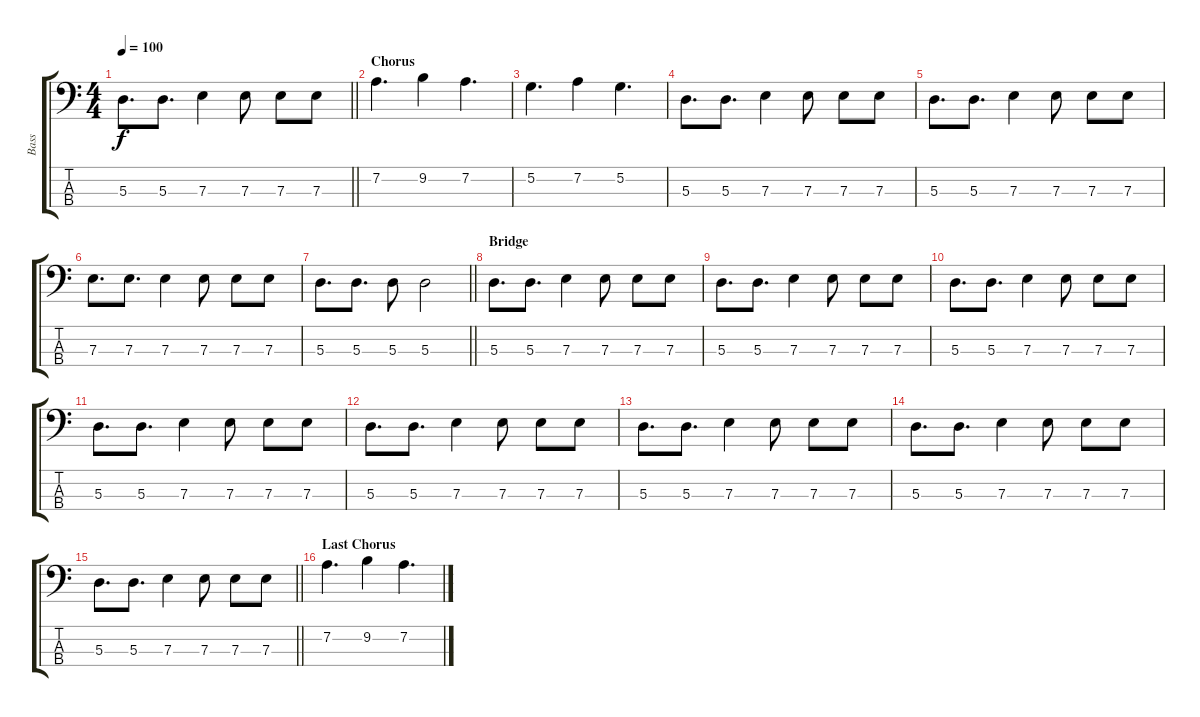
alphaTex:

\track ("Bass" "Bass") {instrument electricbassfinger}
\staff {score tabs}
\tuning (G2 D2 A1 E1) {hide}
\ts (4 4)
\tempo 100
\clef f4
\barLineRight lightlight
\ks c
5.3.8{d dy f} 5.3.8{d} 7.3.4 7.3.8 7.3.8 7.3.8 |
\section ("" "Chorus")
7.2.4{d} 9.2.4 7.2.4{d} |
5.2.4{d} 7.2.4 5.2.4{d} |
5.3.8{d} 5.3.8{d} 7.3.4 7.3.8 7.3.8 7.3.8 |
5.3.8{d} 5.3.8{d} 7.3.4 7.3.8 7.3.8 7.3.8 |
7.3.8{d} 7.3.8{d} 7.3.4 7.3.8 7.3.8 7.3.8 |
\barLineRight lightlight
5.3.8{d} 5.3.8{d} 5.3.8 5.3.2 |
\section ("" "Bridge")
5.3.8{d} 5.3.8{d} 7.3.4 7.3.8 7.3.8 7.3.8 |
5.3.8{d} 5.3.8{d} 7.3.4 7.3.8 7.3.8 7.3.8 |
5.3.8{d} 5.3.8{d} 7.3.4 7.3.8 7.3.8 7.3.8 |
5.3.8{d} 5.3.8{d} 7.3.4 7.3.8 7.3.8 7.3.8 |
5.3.8{d} 5.3.8{d} 7.3.4 7.3.8 7.3.8 7.3.8 |
5.3.8{d} 5.3.8{d} 7.3.4 7.3.8 7.3.8 7.3.8 |
5.3.8{d} 5.3.8{d} 7.3.4 7.3.8 7.3.8 7.3.8 |
\barLineRight lightlight
5.3.8{d} 5.3.8{d} 7.3.4 7.3.8 7.3.8 7.3.8 |
\section ("" "Last Chorus")
7.2.4{d} 9.2.4 7.2.4{d}
